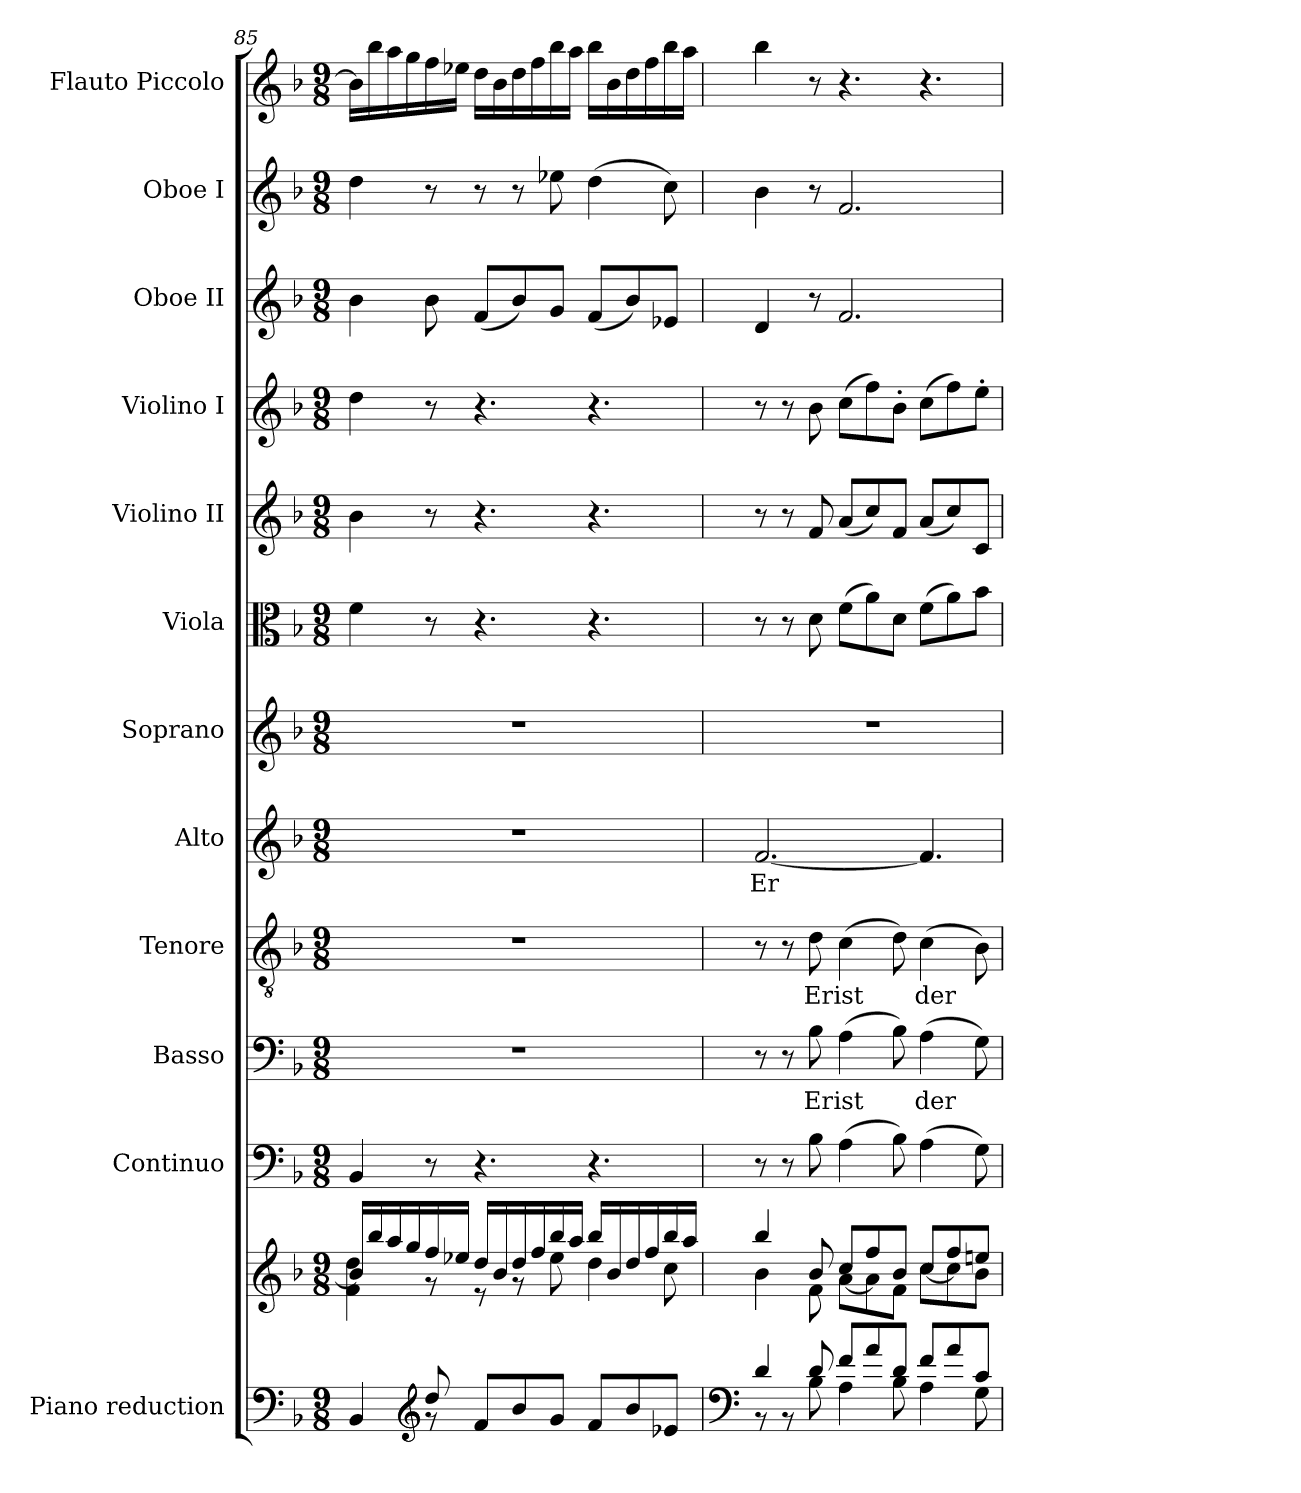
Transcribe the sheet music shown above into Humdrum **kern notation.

**kern	**kern	**kern	**kern	**text	**kern	**text	**kern	**text	**kern	**kern	**kern	**kern	**kern	**kern	**kern
*part12	*part12	*part11	*part10	*part10	*part9	*part9	*part8	*part8	*part7	*part6	*part5	*part4	*part3	*part2	*part1
*staff13	*staff12	*staff11	*staff10	*staff10	*staff9	*staff9	*staff8	*staff8	*staff7	*staff6	*staff5	*staff4	*staff3	*staff2	*staff1
*I"Piano reduction	*	*I"Continuo	*I"Basso	*	*I"Tenore	*	*I"Alto	*	*I"Soprano	*I"Viola	*I"Violino II	*I"Violino I	*I"Oboe II	*I"Oboe I	*I"Flauto Piccolo
*I'Pno	*	*	*	*	*	*	*	*	*	*	*	*	*I'Ob	*I'Ob	*I'Picc
*clefF4	*clefG2	*clefF4	*clefF4	*	*clefGv2	*	*clefG2	*	*clefG2	*clefC3	*clefG2	*clefG2	*clefG2	*clefG2	*clefG2
*	*	*	*	*	*	*	*	*	*	*	*	*	*	*	*ITrd-7c-12
*k[b-]	*k[b-]	*k[b-]	*k[b-]	*	*k[b-]	*	*k[b-]	*	*k[b-]	*k[b-]	*k[b-]	*k[b-]	*k[b-]	*k[b-]	*k[b-]
*M9/8	*M9/8	*M9/8	*M9/8	*	*M9/8	*	*M9/8	*	*M9/8	*M9/8	*M9/8	*M9/8	*M9/8	*M9/8	*M9/8
=85	=85	=85	=85	=85	=85	=85	=85	=85	=85	=85	=85	=85	=85	=85	=85
*^	*^	*	*	*	*	*	*	*	*	*	*	*	*	*	*
4BB-/	4ryy	16b-/LL]	4f\ 4dd\	4BB-/	8%9r	.	8%9r	.	8%9r	.	8%9r	4f\	4b-\	4dd\	4b-\	4dd\	16bb-\LL]
.	.	16bb-/	.	.	.	.	.	.	.	.	.	.	.	.	.	.	16bbb-\
.	.	16aa/	.	.	.	.	.	.	.	.	.	.	.	.	.	.	16aaa\
.	.	16gg/	.	.	.	.	.	.	.	.	.	.	.	.	.	.	16ggg\
*clefG2	*	*	*	*	*	*	*	*	*	*	*	*	*	*	*	*	*
8dd/	8r	16ff/	8r	8r	.	.	.	.	.	.	.	8r	8r	8r	8b-\	8r	16fff\
.	.	16ee-X/JJ	.	.	.	.	.	.	.	.	.	.	.	.	.	.	16eee-X\JJ
8f/L	4.ryy	16dd/LL	8r	4.r	.	.	.	.	.	.	.	4.r	4.r	4.r	(8f/L	8r	16ddd\LL
.	.	16b-/	.	.	.	.	.	.	.	.	.	.	.	.	.	.	16bb-\
8b-/	.	16dd/	8r	.	.	.	.	.	.	.	.	.	.	.	8b-/)	8r	16ddd\
.	.	16ff/	.	.	.	.	.	.	.	.	.	.	.	.	.	.	16fff\
8g/J	.	16bb-/	8ee-\	.	.	.	.	.	.	.	.	.	.	.	8g/J	8ee-X\	16bbb-\
.	.	16aa/JJ	.	.	.	.	.	.	.	.	.	.	.	.	.	.	16aaa\JJ
8f/L	4.ryy	16bb-/LL	4dd\	4.r	.	.	.	.	.	.	.	4.r	4.r	4.r	(8f/L	(4dd\	16bbb-\LL
.	.	16b-/	.	.	.	.	.	.	.	.	.	.	.	.	.	.	16bb-\
8b-/	.	16dd/	.	.	.	.	.	.	.	.	.	.	.	.	8b-/)	.	16ddd\
.	.	16ff/	.	.	.	.	.	.	.	.	.	.	.	.	.	.	16fff\
8e-X/J	.	16bb-/	8cc\	.	.	.	.	.	.	.	.	.	.	.	8e-X/J	8cc\)	16bbb-\
.	.	16aa/JJ	.	.	.	.	.	.	.	.	.	.	.	.	.	.	16aaa\JJ
=86	=86	=86	=86	=86	=86	=86	=86	=86	=86	=86	=86	=86	=86	=86	=86	=86	=86
*clefF4	*	*	*	*	*	*	*	*	*	*	*	*	*	*	*	*	*
!	!	!	!	!	!	!	!	!	!	!LO:LY:b	!	!	!	!	!	!	!
4d/	8r	4bb-/	4b-\	8r	8r	.	8r	.	[2.f/	Er	8%9r	8r	8r	8r	4d/	4b-\	4bbb-\
.	8r	.	.	8r	8r	.	8r	.	.	.	.	8r	8r	8r	.	.	.
!	!	!	!	!	!	!LO:LY:b	!	!LO:LY:b	!	!	!	!	!	!	!	!	!
8d/	8B-\	8b-/	8f\	8B-\	8B-\	Er	8d\	Er	.	.	.	8d\	8f/	8b-\	8r	8r	8r
!	!	!	!	!	!	!LO:LY:b	!	!LO:LY:b	!	!	!	!	!	!	!	!	!
8f/L	4A\	8cc/L	[8a\L	(4A\	(4A\	ist	(4c\	ist	.	.	.	(8f\L	(8a/L	(8cc\L	2.f/	2.f/	4.r
8a/	.	8ff/	8a\]	.	.	.	.	.	.	.	.	8a\)	8cc/)	8ff\)	.	.	.
8d/J	8B-\	8b-/J	8f\J	8B-\)	8B-\)	.	8d\)	.	.	.	.	8d\J	8f/J	8b-'\J	.	.	.
!	!	!	!	!	!	!LO:LY:b	!	!LO:LY:b	!	!	!	!	!	!	!	!	!
8f/L	4A\	8cc/L	[8cc\L	(4A\	(4A\	der	(4c\	der	4.f/]	.	.	(8f\L	(8a/L	(8cc\L	.	.	4.r
8a/	.	8ff/	8cc\]	.	.	.	.	.	.	.	.	8a\)	8cc/)	8ff\)	.	.	.
8c/J	8G\	8een/J	8b-\J	8G\)	8G\)	.	8B-\)	.	.	.	.	8b-\J	8c/J	8ee'\J	.	.	.
*v	*v	*	*	*	*	*	*	*	*	*	*	*	*	*	*	*	*
*	*v	*v	*	*	*	*	*	*	*	*	*	*	*	*	*	*
=	=	=	=	=	=	=	=	=	=	=	=	=	=	=	=
*-	*-	*-	*-	*-	*-	*-	*-	*-	*-	*-	*-	*-	*-	*-	*-
